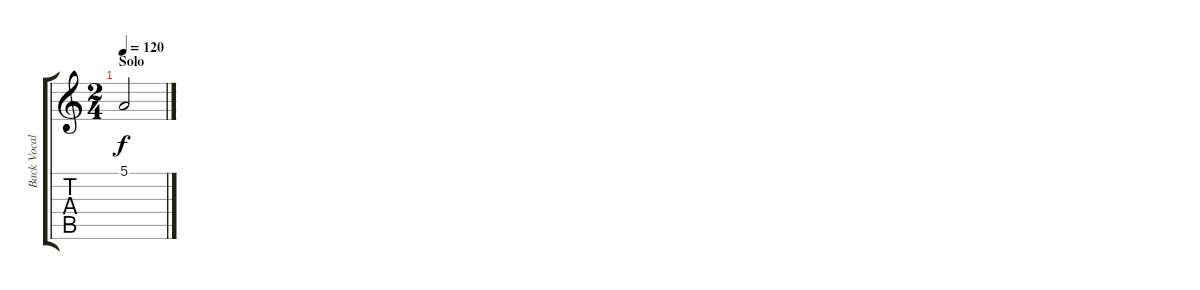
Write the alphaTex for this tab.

\track ("Back Vocal" "Back Vocal") {instrument trumpet}
\staff {score tabs}
\tuning (E4 B3 G3 D3 A2 E2) {hide}
\ts (2 4)
\section ("" "Solo")
\tempo 120
\clef g2
\ks c
5.1{t}.2{dy f}
